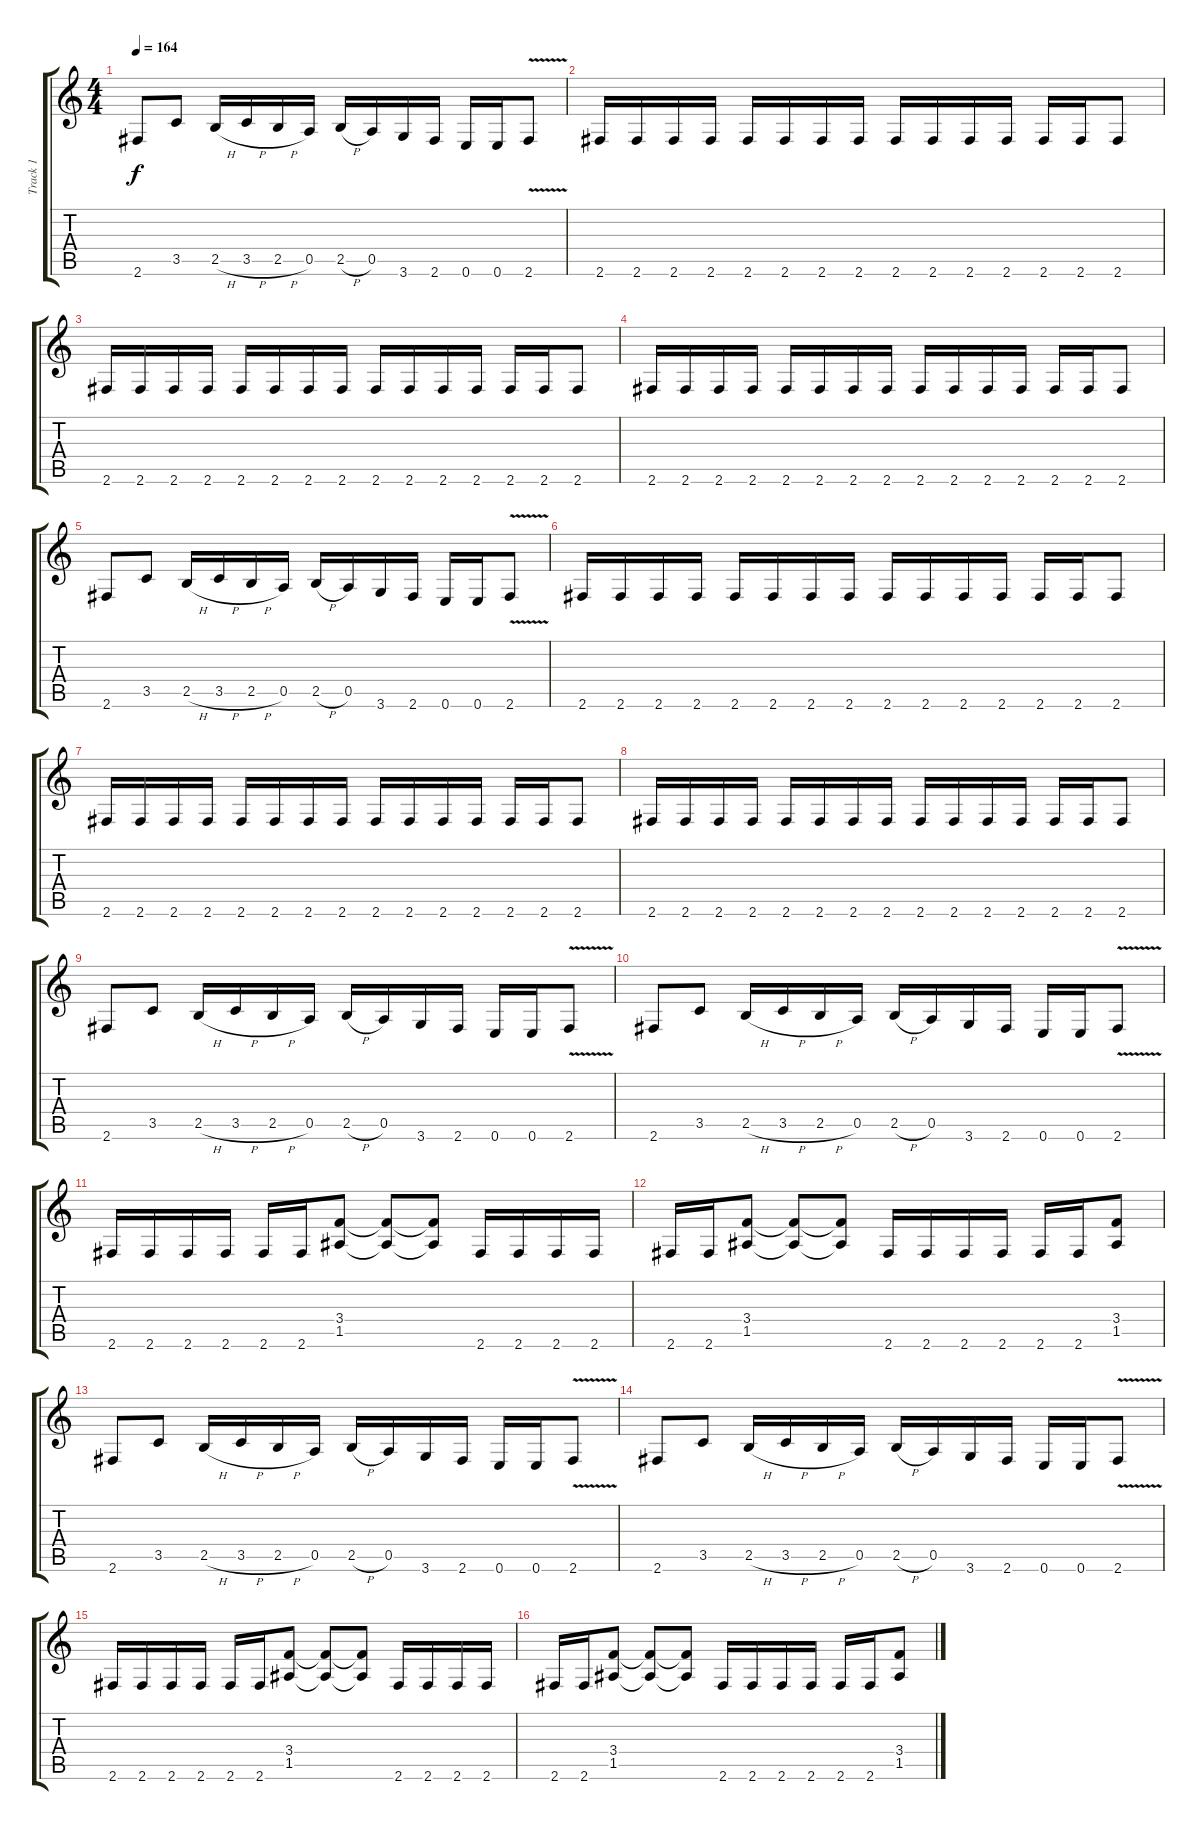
\track ("Track 1" "Track 1") {instrument distortionguitar}
\staff {score tabs}
\tuning (E4 B3 G3 D3 A2 E2) {hide}
\ts (4 4)
\tempo 164
\clef g2
\ks c
2.6.8{dy f} 3.5.8 2.5{h}.16 3.5{h}.16 2.5{h}.16 0.5.16 2.5{h}.16 0.5.16 3.6.16 2.6.16 0.6.16 0.6.16 2.6{v}.8 |
2.6.16 2.6.16 2.6.16 2.6.16 2.6.16 2.6.16 2.6.16 2.6.16 2.6.16 2.6.16 2.6.16 2.6.16 2.6.16 2.6.16 2.6.8 |
2.6.16 2.6.16 2.6.16 2.6.16 2.6.16 2.6.16 2.6.16 2.6.16 2.6.16 2.6.16 2.6.16 2.6.16 2.6.16 2.6.16 2.6.8 |
2.6.16 2.6.16 2.6.16 2.6.16 2.6.16 2.6.16 2.6.16 2.6.16 2.6.16 2.6.16 2.6.16 2.6.16 2.6.16 2.6.16 2.6.8 |
2.6.8 3.5.8 2.5{h}.16 3.5{h}.16 2.5{h}.16 0.5.16 2.5{h}.16 0.5.16 3.6.16 2.6.16 0.6.16 0.6.16 2.6{v}.8 |
2.6.16 2.6.16 2.6.16 2.6.16 2.6.16 2.6.16 2.6.16 2.6.16 2.6.16 2.6.16 2.6.16 2.6.16 2.6.16 2.6.16 2.6.8 |
2.6.16 2.6.16 2.6.16 2.6.16 2.6.16 2.6.16 2.6.16 2.6.16 2.6.16 2.6.16 2.6.16 2.6.16 2.6.16 2.6.16 2.6.8 |
2.6.16 2.6.16 2.6.16 2.6.16 2.6.16 2.6.16 2.6.16 2.6.16 2.6.16 2.6.16 2.6.16 2.6.16 2.6.16 2.6.16 2.6.8 |
2.6.8 3.5.8 2.5{h}.16 3.5{h}.16 2.5{h}.16 0.5.16 2.5{h}.16 0.5.16 3.6.16 2.6.16 0.6.16 0.6.16 2.6{v}.8 |
2.6.8 3.5.8 2.5{h}.16 3.5{h}.16 2.5{h}.16 0.5.16 2.5{h}.16 0.5.16 3.6.16 2.6.16 0.6.16 0.6.16 2.6{v}.8 |
2.6.16 2.6.16 2.6.16 2.6.16 2.6.16 2.6.16 (3.4 1.5).8 (3.4{t} 1.5{t}).8 (3.4{t} 1.5{t}).8 2.6.16 2.6.16 2.6.16 2.6.16 |
2.6.16 2.6.16 (3.4 1.5).8 (3.4{t} 1.5{t}).8 (3.4{t} 1.5{t}).8 2.6.16 2.6.16 2.6.16 2.6.16 2.6.16 2.6.16 (3.4 1.5).8 |
2.6.8 3.5.8 2.5{h}.16 3.5{h}.16 2.5{h}.16 0.5.16 2.5{h}.16 0.5.16 3.6.16 2.6.16 0.6.16 0.6.16 2.6{v}.8 |
2.6.8 3.5.8 2.5{h}.16 3.5{h}.16 2.5{h}.16 0.5.16 2.5{h}.16 0.5.16 3.6.16 2.6.16 0.6.16 0.6.16 2.6{v}.8 |
2.6.16 2.6.16 2.6.16 2.6.16 2.6.16 2.6.16 (3.4 1.5).8 (3.4{t} 1.5{t}).8 (3.4{t} 1.5{t}).8 2.6.16 2.6.16 2.6.16 2.6.16 |
2.6.16 2.6.16 (3.4 1.5).8 (3.4{t} 1.5{t}).8 (3.4{t} 1.5{t}).8 2.6.16 2.6.16 2.6.16 2.6.16 2.6.16 2.6.16 (3.4 1.5).8
